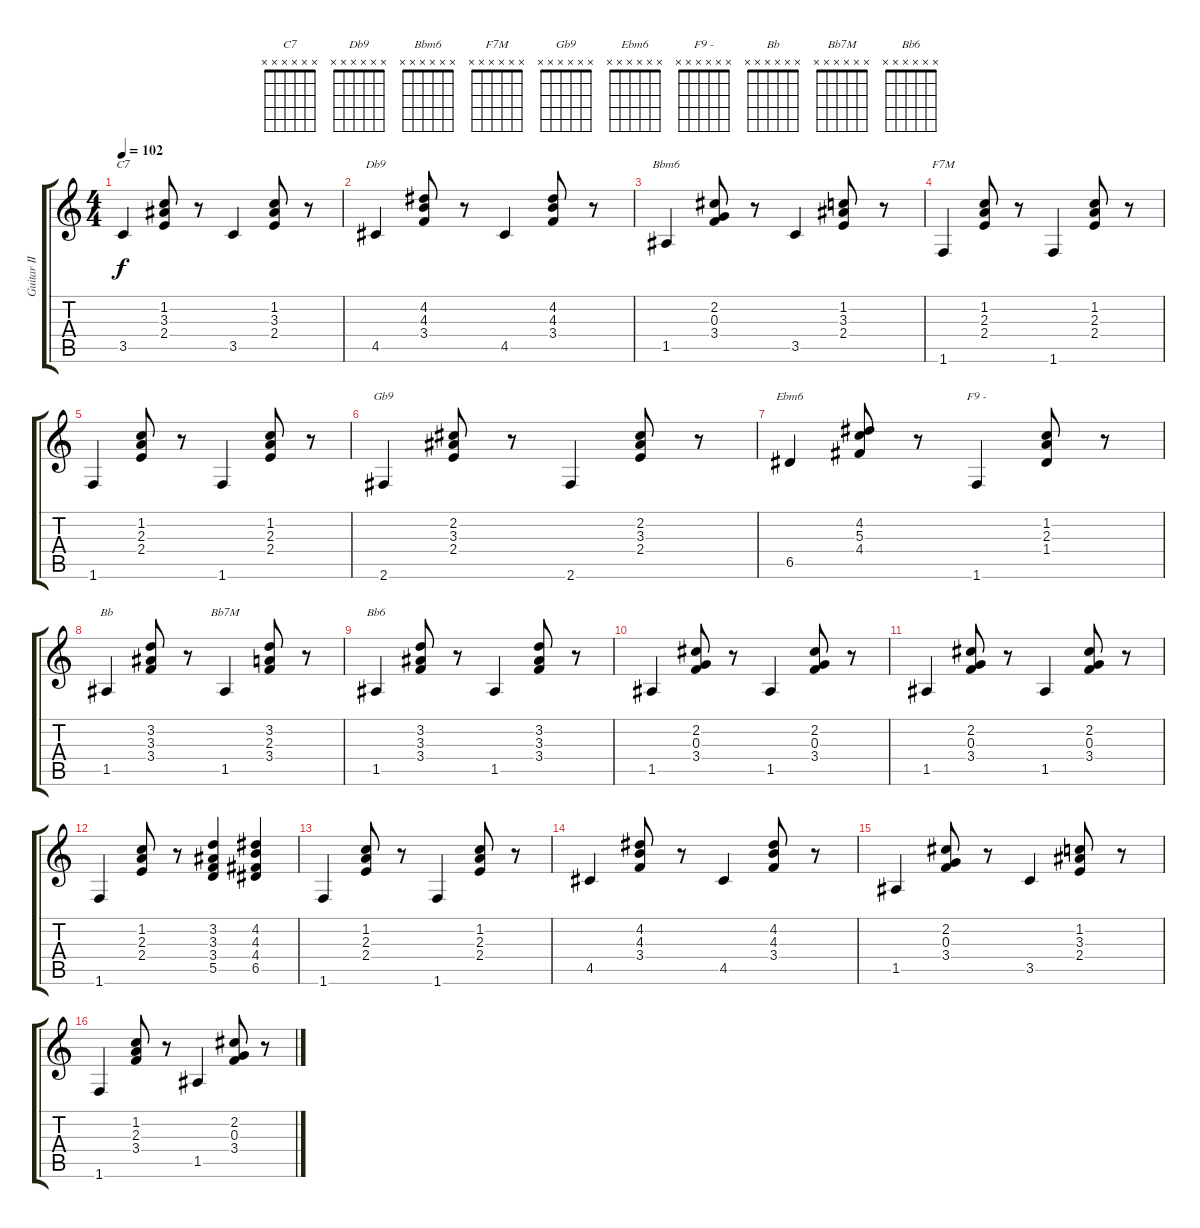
\track ("Guitar II" "Guitar II") {instrument acousticguitarsteel}
\staff {score tabs}
\tuning (E4 B3 G3 D3 A2 E2) {hide}
\chord ("C7" x x x x x x) {firstfret 0}
\chord ("Db9" x x x x x x) {firstfret 0}
\chord ("Bbm6" x x x x x x) {firstfret 0}
\chord ("F7M" x x x x x x) {firstfret 0}
\chord ("Gb9" x x x x x x) {firstfret 0}
\chord ("Ebm6" x x x x x x) {firstfret 0}
\chord ("F9 -" x x x x x x) {firstfret 0}
\chord ("Bb" x x x x x x) {firstfret 0}
\chord ("Bb7M" x x x x x x) {firstfret 0}
\chord ("Bb6" x x x x x x) {firstfret 0}
\ts (4 4)
\tempo 102
\clef g2
\ks c
3.5.4{ch "C7" dy f} (1.2 3.3 2.4).8 r.8 3.5.4 (1.2 3.3 2.4).8 r.8 |
4.5.4{ch "Db9"} (4.2 4.3 3.4).8 r.8 4.5.4 (4.2 4.3 3.4).8 r.8 |
1.5.4{ch "Bbm6"} (2.2 0.3 3.4).8 r.8 3.5.4 (1.2 3.3 2.4).8 r.8 |
1.6.4{ch "F7M"} (1.2 2.3 2.4).8 r.8 1.6.4 (1.2 2.3 2.4).8 r.8 |
1.6.4 (1.2 2.3 2.4).8 r.8 1.6.4 (1.2 2.3 2.4).8 r.8 |
2.6.4{ch "Gb9"} (2.2 3.3 2.4).8 r.8 2.6.4 (2.2 3.3 2.4).8 r.8 |
6.5.4{ch "Ebm6"} (4.2 5.3 4.4).8 r.8 1.6.4{ch "F9 -"} (1.2 2.3 1.4).8 r.8 |
1.5.4{ch "Bb"} (3.2 3.3 3.4).8 r.8 1.5.4{ch "Bb7M"} (3.2 2.3 3.4).8 r.8 |
1.5.4{ch "Bb6"} (3.2 3.3 3.4).8 r.8 1.5.4 (3.2 3.3 3.4).8 r.8 |
1.5.4 (2.2 0.3 3.4).8 r.8 1.5.4 (2.2 0.3 3.4).8 r.8 |
1.5.4 (2.2 0.3 3.4).8 r.8 1.5.4 (2.2 0.3 3.4).8 r.8 |
1.6.4 (1.2 2.3 2.4).8 r.8 (3.2 3.3 3.4 5.5).4 (4.2 4.3 4.4 6.5).4 |
1.6.4 (1.2 2.3 2.4).8 r.8 1.6.4 (1.2 2.3 2.4).8 r.8 |
4.5.4 (4.2 4.3 3.4).8 r.8 4.5.4 (4.2 4.3 3.4).8 r.8 |
1.5.4 (2.2 0.3 3.4).8 r.8 3.5.4 (1.2 3.3 2.4).8 r.8 |
1.6.4 (1.2 2.3 3.4).8 r.8 1.5.4 (2.2 0.3 3.4).8 r.8
